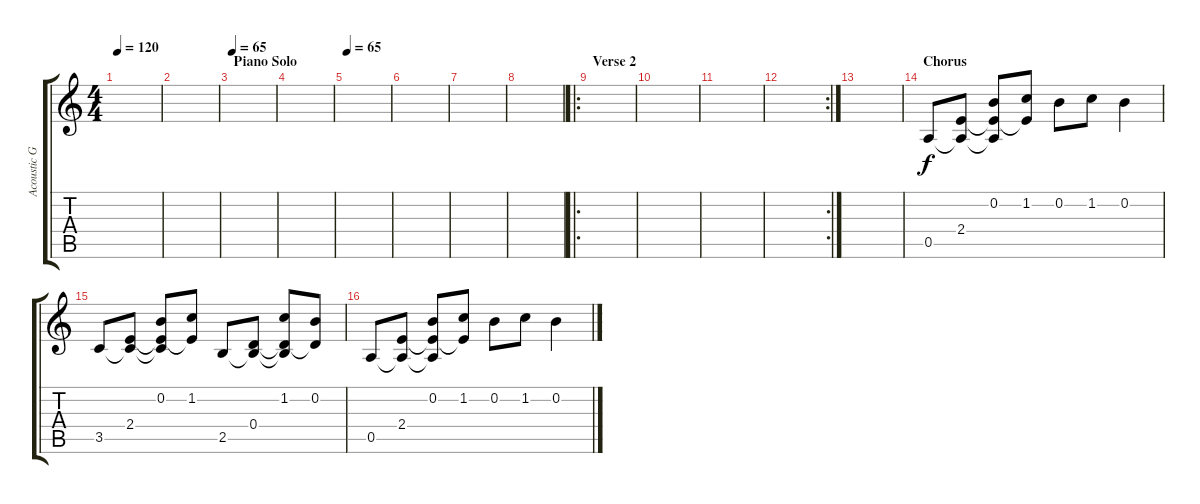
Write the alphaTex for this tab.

\track ("Acoustic Guitar (Lead 2)" "Acoustic G") {instrument acousticguitarsteel}
\staff {score tabs}
\tuning (E4 B3 G3 D3 A2 E2) {hide}
\ts (4 4)
\tempo 120
\clef g2
\ks c
|
|
\section ("" "Piano Solo")
\tempo 65
|
|
\tempo 65
|
|
|
|
\ro
\section ("" "Verse 2")
|
|
|
\rc 2
|
|
\section ("" "Chorus")
0.5.8 (2.4 0.5{t}).8 (0.2 2.4{t} 0.5{t}).8 (1.2 2.4{t}).8 0.2.8 1.2.8 0.2.4 |
3.5.8 (2.4 3.5{t}).8 (0.2 2.4{t} 3.5{t}).8 (1.2 2.4{t}).8 2.5.8 (0.4 2.5{t}).8 (1.2 0.4{t} 2.5{t}).8 (0.2 0.4{t}).8 |
0.5.8 (2.4 0.5{t}).8 (0.2 2.4{t} 0.5{t}).8 (1.2 2.4{t}).8 0.2.8 1.2.8 0.2.4
